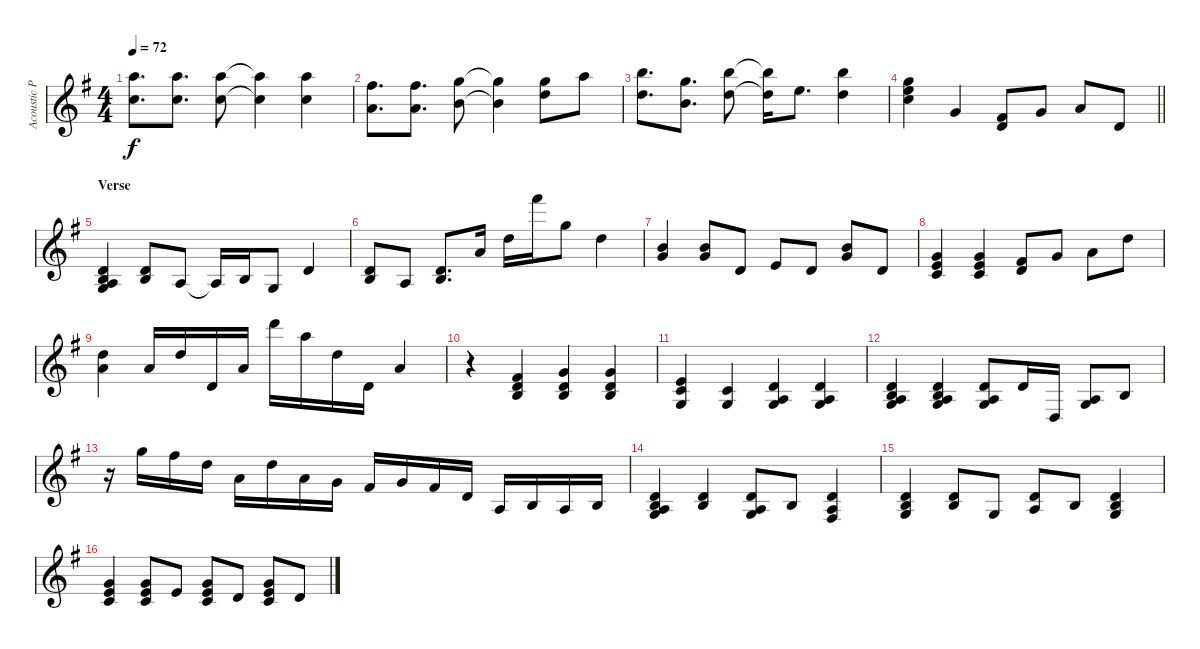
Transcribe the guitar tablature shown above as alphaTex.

\track ("Acoustic Piano (Staff 1)" "Acoustic P") {instrument acousticgrandpiano}
\staff {score}
\tuning (E4 B3 G3 D3 A2 E2 B1) {hide}
\ts (4 4)
\tempo 72
\clef g2
\ks g
(17.1 13.2).8{d dy f instrument acousticgrandpiano} (17.1 13.2).8{d} (17.1 13.2).8 (17.1{t} 13.2{t}).4 (17.1 13.2).4 |
(14.1 10.2).8{d} (14.1 10.2).8{d} (15.1 12.2).8 (15.1{t} 12.2{t}).4 (15.1 15.2).8 17.1.8 |
(19.1 15.2).8{d} (15.1 12.2).8{d} (19.1 15.2).8 (19.1{t} 15.2{t}).16 12.1.8{d} (19.1 15.2).4 |
\barLineRight lightlight
(8.1 17.2 24.3).4 3.1.4 (2.1 3.2).8 3.1.8 5.1.8 3.2.8 |
\section ("" "Verse")
(3.2 4.3 7.4 10.5).4 (3.2 4.3).8 2.3.8 2.3{t}.16 0.2.16 0.3.8 3.2.4 |
(3.2 4.3).8 2.3.8 (0.2 7.3).8{d} 5.1.16 10.1.16 26.1.16 15.1.8 10.1.4 |
(7.1 8.2).4 (3.1 12.2).8 3.2.8 0.1.8 3.2.8 (7.1 8.2).8 3.2.8 |
(0.1 1.2 12.3).4 (3.1 5.2 5.3).4 (2.1 3.2).8 3.1.8 5.1.8 10.1.8 |
(5.1 15.2).4 5.1.16 10.1.16 3.2.16 5.1.16 22.1.16 17.1.16 10.1.16 3.2.16 5.1.4 |
r.4 (2.1 3.2 4.3).4 (3.1 0.2 7.3).4 (3.1 3.2 4.3).4 |
(0.1 1.2 0.3).4 (1.2 0.3).4 (3.2 2.3 5.4).4 (3.2 0.3 7.4).4 |
(3.2 4.3 7.4 10.5).4 (0.2 2.3 12.4 10.5).4 (3.2 2.3 5.4).8 3.2.16 0.4.16 (0.3 7.4).8 0.2.8 |
r.16 15.1.16 14.1.16 10.1.16 5.1.16 10.1.16 5.1.16 3.1.16 2.1.16 3.1.16 2.1.16 3.2.16 2.3.16 0.2.16 2.3.16 0.2.16 |
(3.2 4.3 5.4 12.5).4 (0.2 7.3).4 (3.2 0.3 7.4).8 0.2.8 (3.2 2.3 4.4).4 |
(3.2 4.3 5.4).4 (3.2 4.3).8 0.3.8 (3.2 2.3).8 0.2.8 (3.2 4.3 5.4).4 |
(3.1 5.2 5.3).4 (0.1 1.2 12.3).8 0.1.8 (3.1 5.2 5.3).8 3.2.8 (0.1 1.2 12.3).8 3.2.8
